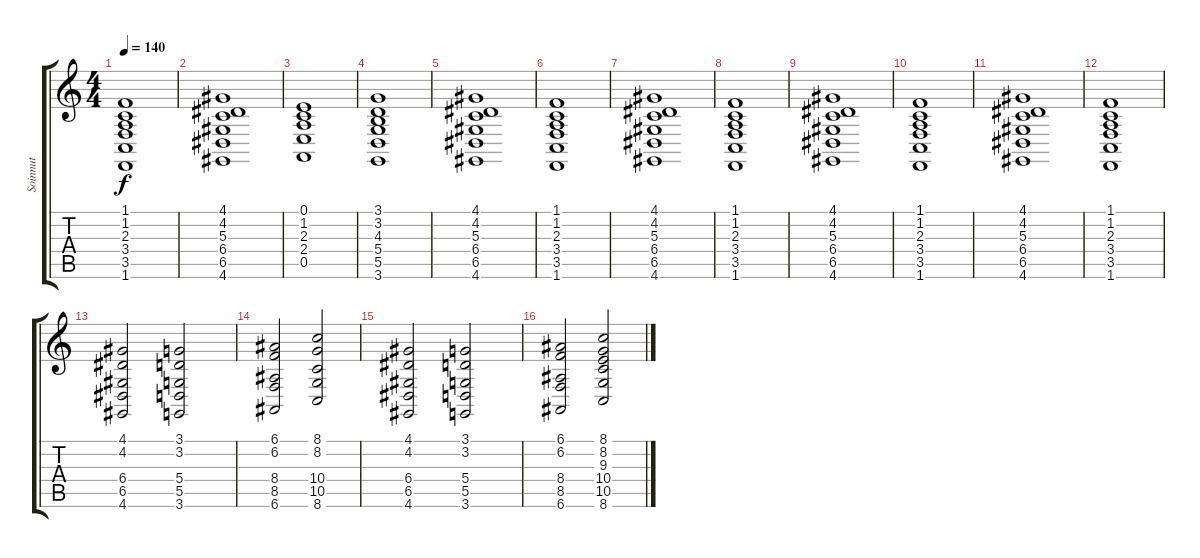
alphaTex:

\track ("Soinnut" "Soinnut") {instrument brasssection}
\staff {score tabs}
\tuning (E4 B3 G3 D3 A2 E2) {hide}
\ts (4 4)
\tempo 140
\clef g2
\ks c
(1.1 1.2 2.3 3.4 3.5 1.6).1{dy f} |
(4.1 4.2 5.3 6.4 6.5 4.6).1 |
(0.1 1.2 2.3 2.4 0.5).1 |
(3.1 3.2 4.3 5.4 5.5 3.6).1 |
(4.1 4.2 5.3 6.4 6.5 4.6).1 |
(1.1 1.2 2.3 3.4 3.5 1.6).1 |
(4.1 4.2 5.3 6.4 6.5 4.6).1 |
(1.1 1.2 2.3 3.4 3.5 1.6).1 |
(4.1 4.2 5.3 6.4 6.5 4.6).1 |
(1.1 1.2 2.3 3.4 3.5 1.6).1 |
(4.1 4.2 5.3 6.4 6.5 4.6).1 |
(1.1 1.2 2.3 3.4 3.5 1.6).1 |
(4.1 4.2 6.4 6.5 4.6).2 (3.1 3.2 5.4 5.5 3.6).2 |
(6.1 6.2 8.4 8.5 6.6).2 (8.1 8.2 10.4 10.5 8.6).2 |
(4.1 4.2 6.4 6.5 4.6).2 (3.1 3.2 5.4 5.5 3.6).2 |
(6.1 6.2 8.4 8.5 6.6).2 (8.1 8.2 9.3 10.4 10.5 8.6).2
